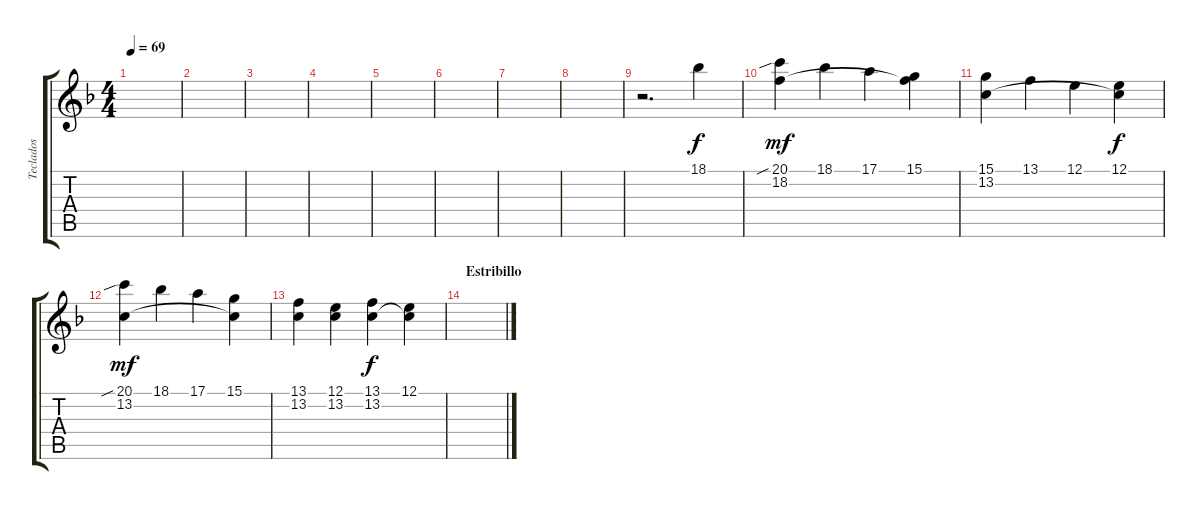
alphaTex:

\track ("Teclados" "Teclados") {instrument reedorgan}
\staff {score tabs}
\tuning (E4 B3 G3 D3 A2 E2) {hide}
\ts (4 4)
\tempo 69
\clef g2
\ks dminor
|
|
|
|
|
|
|
|
r.2{d} 18.1.4 |
(20.1{sib} 18.2).4{dy mf} 18.1.4 17.1.4 (15.1 18.2{t}).4 |
(15.1 13.2).4 13.1.4 12.1.4 (12.1 13.2{t}).4{dy f} |
(20.1{sib} 13.2).4{dy mf} 18.1.4 17.1.4 (15.1 13.2{t}).4 |
(13.1 13.2).4 (12.1 13.2).4 (13.1 13.2).4{dy f} (12.1 13.2{t}).4 |
\section ("" "Estribillo")
